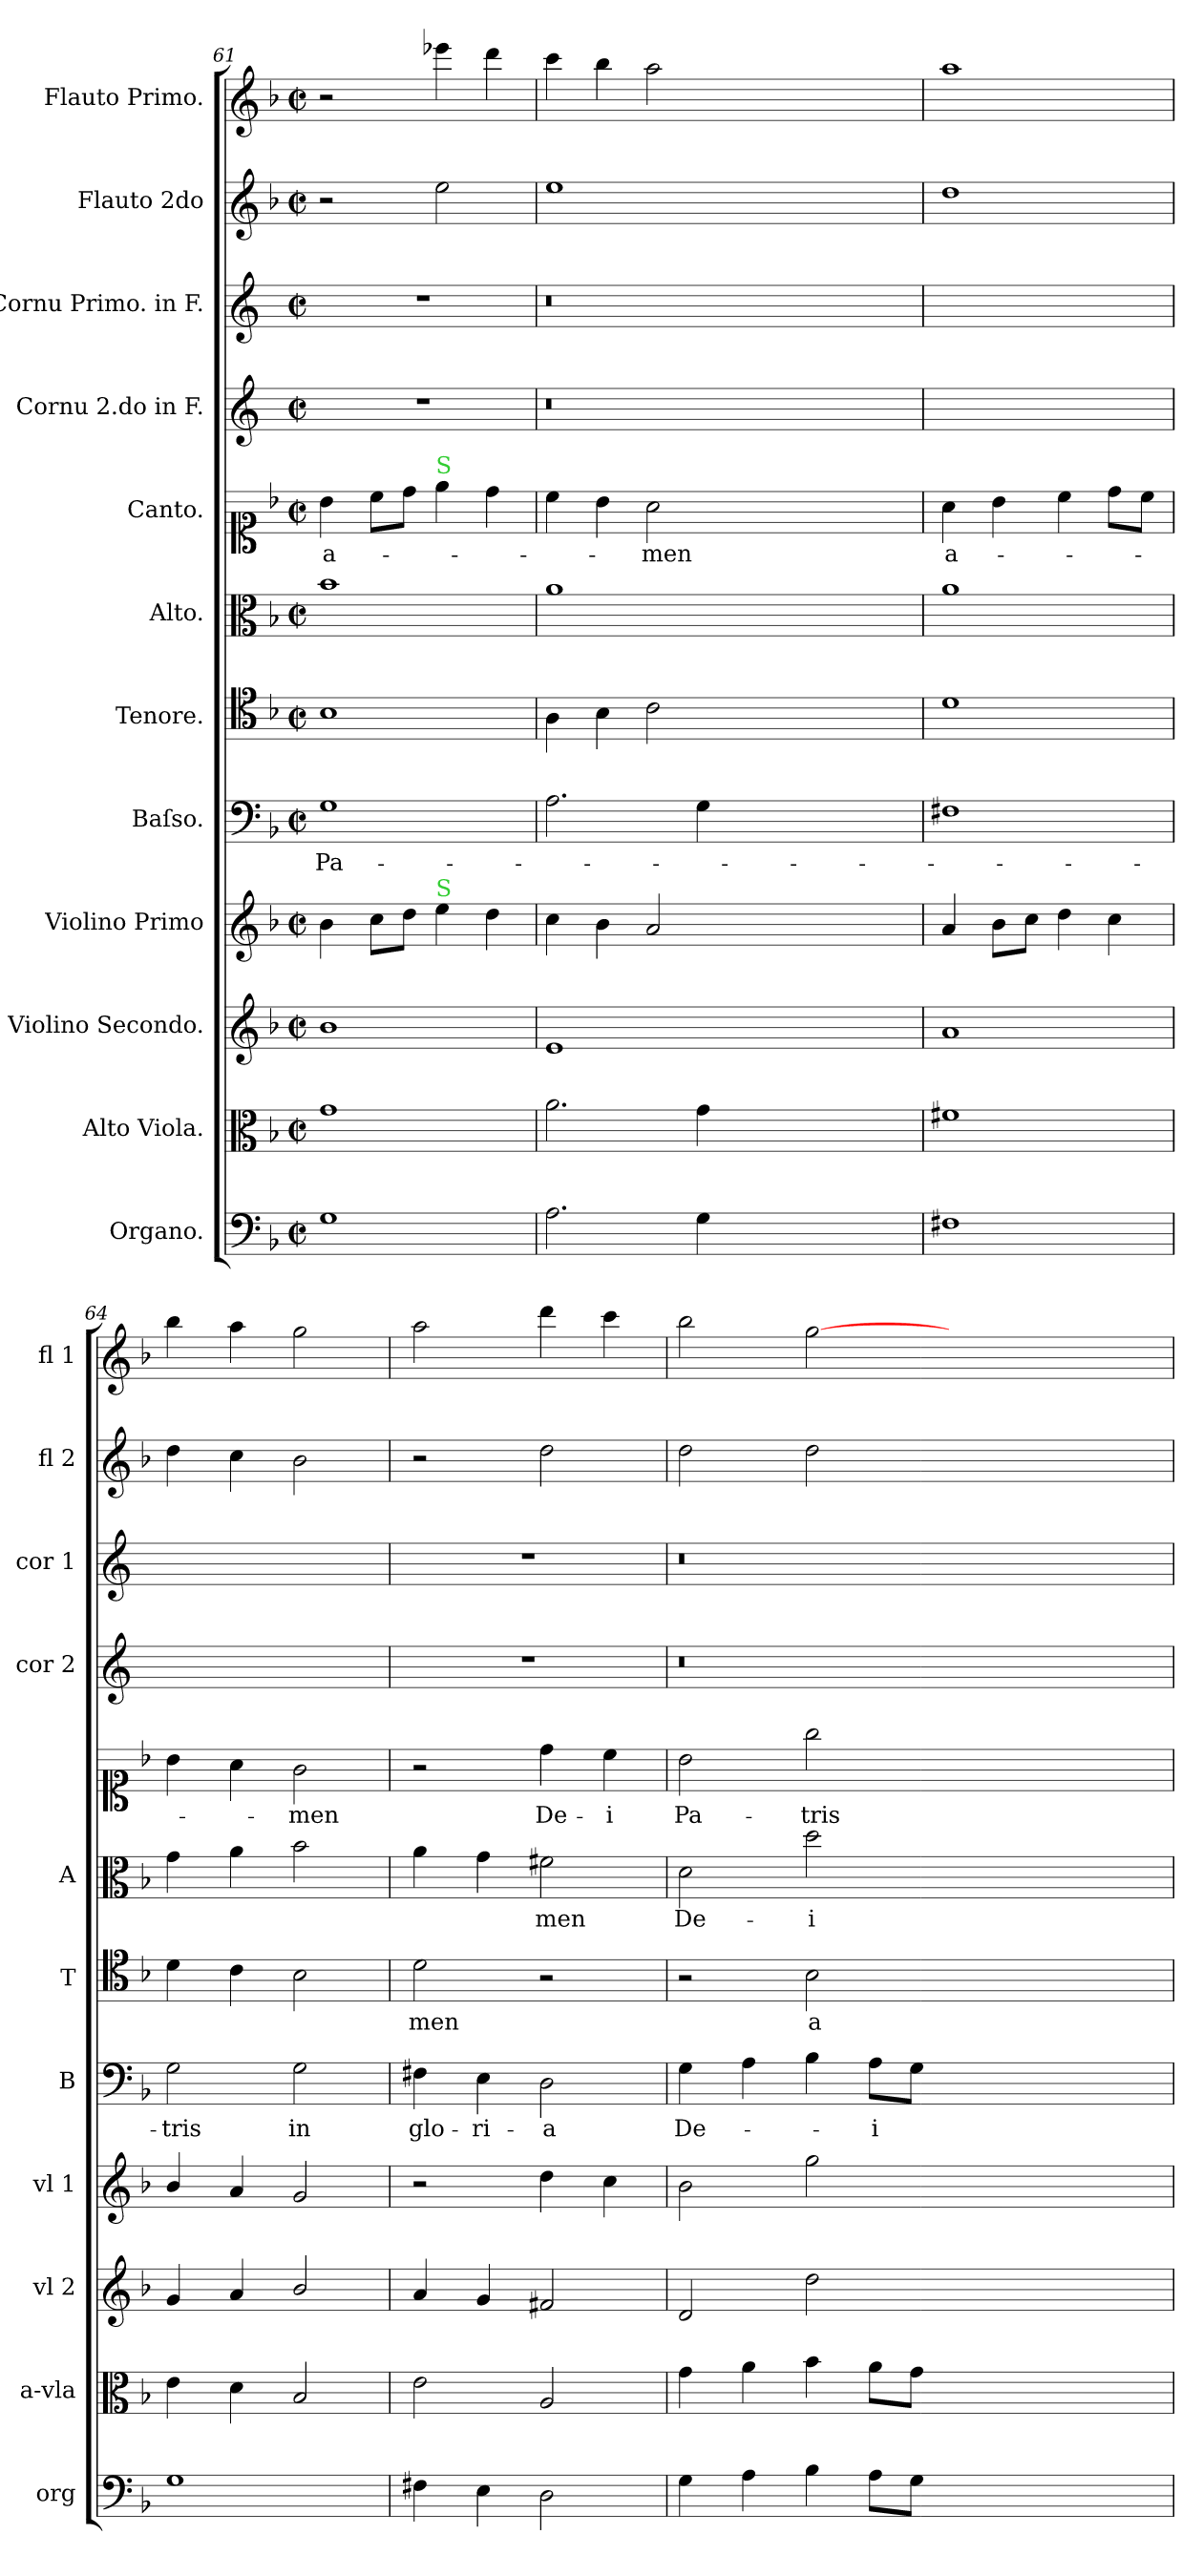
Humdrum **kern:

**kern	**kern	**kern	**kern	**kern	**text	**kern	**text	**kern	**text	**kern	**text	**kern	**kern	**kern	**kern
*part12	*part11	*part10	*part9	*part8	*part8	*part7	*part7	*part6	*part6	*part5	*part5	*part4	*part3	*part2	*part1
*staff12	*staff11	*staff10	*staff9	*staff8	*staff8	*staff7	*staff7	*staff6	*staff6	*staff5	*staff5	*staff4	*staff3	*staff2	*staff1
*I"Organo.	*I"Alto Viola.	*I"Violino Secondo.	*I"Violino Primo	*I"Baſso.	*	*I"Tenore.	*	*I"Alto.	*	*I"Canto.	*	*I"Cornu 2.do in F.	*I"Cornu Primo. in F.	*I"Flauto 2do	*I"Flauto Primo.
*I'org	*I'a-vla	*I'vl 2	*I'vl 1	*I'B	*	*I'T	*	*I'A	*	*	*	*I'cor 2	*I'cor 1	*I'fl 2	*I'fl 1
*clefF4	*clefC3	*clefG2	*clefG2	*clefF4	*	*clefC4	*	*clefC3	*	*clefC1	*	*clefG2	*clefG2	*clefG2	*clefG2
*	*	*	*	*	*	*	*	*	*	*	*	*ITrd4c7	*ITrd4c7	*	*
*k[b-]	*k[b-]	*k[b-]	*k[b-]	*k[b-]	*	*k[b-]	*	*k[b-]	*	*k[b-]	*	*k[b-]	*k[b-]	*k[b-]	*k[b-]
*F:	*F:	*F:	*F:	*F:	*	*F:	*	*F:	*	*F:	*	*	*	*F:	*F:
*M2/2	*M2/2	*M2/2	*M2/2	*M2/2	*	*M2/2	*	*M2/2	*	*M2/2	*	*M2/2	*M2/2	*M2/2	*M2/2
*met(c|)	*met(c|)	*met(c|)	*met(c|)	*met(c|)	*	*met(c|)	*	*met(c|)	*	*met(c|)	*	*met(c|)	*met(c|)	*met(c|)	*met(c|)
=61	=61	=61	=61	=61	=61	=61	=61	=61	=61	=61	=61	=61	=61	=61	=61
1G\	1g\	1b-\	4b-\	1G\	Pa-	1B-\	.	1b-\	.	4b-\	a-	1r	1r	2r	2r
.	.	.	8cc\L	.	.	.	.	.	.	8cc\L	.	.	.	.	.
.	.	.	8dd\J	.	.	.	.	.	.	8dd\J	.	.	.	.	.
!	!	!	!	!	!	!	!	!	!	!LO:TX:a:color=limegreen:t=S	!	!	!	!	!
!	!	!	!LO:TX:a:color=limegreen:t=S	!	!	!	!	!	!	!	!	!	!	!	!
.	.	.	4ee\	.	.	.	.	.	.	4ee\	.	.	.	2ee\	4eee-X\
.	.	.	4dd\	.	.	.	.	.	.	4dd\	.	.	.	.	4ddd\
=62	=62	=62	=62	=62	=62	=62	=62	=62	=62	=62	=62	=62	=62	=62	=62
2.A\	2.a\	1e/	4cc\	2.A\	.	4A\	.	1a\	.	4cc\	.	0.r	0.r	1ee\	4ccc\
.	.	.	4b-\	.	.	4B-\	.	.	.	4b-\	.	.	.	.	4bb-\
.	.	.	2a/	.	.	2c\	.	.	.	2a\	-men	.	.	.	2aa\
4G\	4g\	.	.	4G\	.	.	.	.	.	.	.	.	.	.	.
0ryy	0ryy	0ryy	0ryy	0ryy	.	0ryy	.	0ryy	.	0ryy	.	.	.	0ryy	0ryy
=63	=63	=63	=63	=63	=63	=63	=63	=63	=63	=63	=63	=63	=63	=63	=63
1F#X\	1f#X\	1a/	4a/	1F#X\	.	1d\	.	1a\	.	4a\	a-	1ryy	1ryy	1dd\	1aa\
.	.	.	8b-\L	.	.	.	.	.	.	4b-\	.	.	.	.	.
.	.	.	8cc\J	.	.	.	.	.	.	.	.	.	.	.	.
.	.	.	4dd\	.	.	.	.	.	.	4cc\	.	.	.	.	.
.	.	.	4cc\	.	.	.	.	.	.	8dd\L	.	.	.	.	.
.	.	.	.	.	.	.	.	.	.	8cc\J	.	.	.	.	.
=64	=64	=64	=64	=64	=64	=64	=64	=64	=64	=64	=64	=64	=64	=64	=64
1G\	4e\	4g/	4b-/	2G\	-tris	4d\	.	4g\	.	4b-\	.	1ryy	1ryy	4dd\	4bb-\
.	4d\	4a/	4a/	.	.	4c\	.	4a\	.	4a\	.	.	.	4cc\	4aa\
.	2B-/	2b-/	2g/	2G\	in	2B-\	.	2b-\	.	2g\	-men	.	.	2b-\	2gg\
=65	=65	=65	=65	=65	=65	=65	=65	=65	=65	=65	=65	=65	=65	=65	=65
4F#X\	2e\	4a/	2r	4F#X\	glo-	2d\	-men	4a\	.	2r	.	1r	1r	2r	2aa\
4E\	.	4g/	.	4E\	-ri-	.	.	4g\	.	.	.	.	.	.	.
2D\	2A/	2f#X/	4dd\	2D\	-a	2r	.	2f#X\	-men	4dd\	De-	.	.	2dd\	4ddd\
.	.	.	4cc\	.	.	.	.	.	.	4cc\	-i	.	.	.	4ccc\
=66	=66	=66	=66	=66	=66	=66	=66	=66	=66	=66	=66	=66	=66	=66	=66
4G\	4g\	2d/	2b-\	4G\	De-	2r	.	2d\	De-	2b-\	Pa-	0.r	0.r	2dd\	2bb-\
4A\	4a\	.	.	4A\	.	.	.	.	.	.	.	.	.	.	.
4B-\	4b-\	2dd\	2gg\	4B-\	.	2B-\	a-	2dd\	-i	2gg\	-tris	.	.	2dd\	[2gg\
8A\L	8a\L	.	.	8A\L	-i	.	.	.	.	.	.	.	.	.	.
8G\J	8g\J	.	.	8G\J	.	.	.	.	.	.	.	.	.	.	.
0ryy	0ryy	0ryy	0ryy	0ryy	.	0ryy	.	0ryy	.	0ryy	.	.	.	0ryy	0ryy
=	=	=	=	=	=	=	=	=	=	=	=	=	=	=	=
*-	*-	*-	*-	*-	*-	*-	*-	*-	*-	*-	*-	*-	*-	*-	*-
